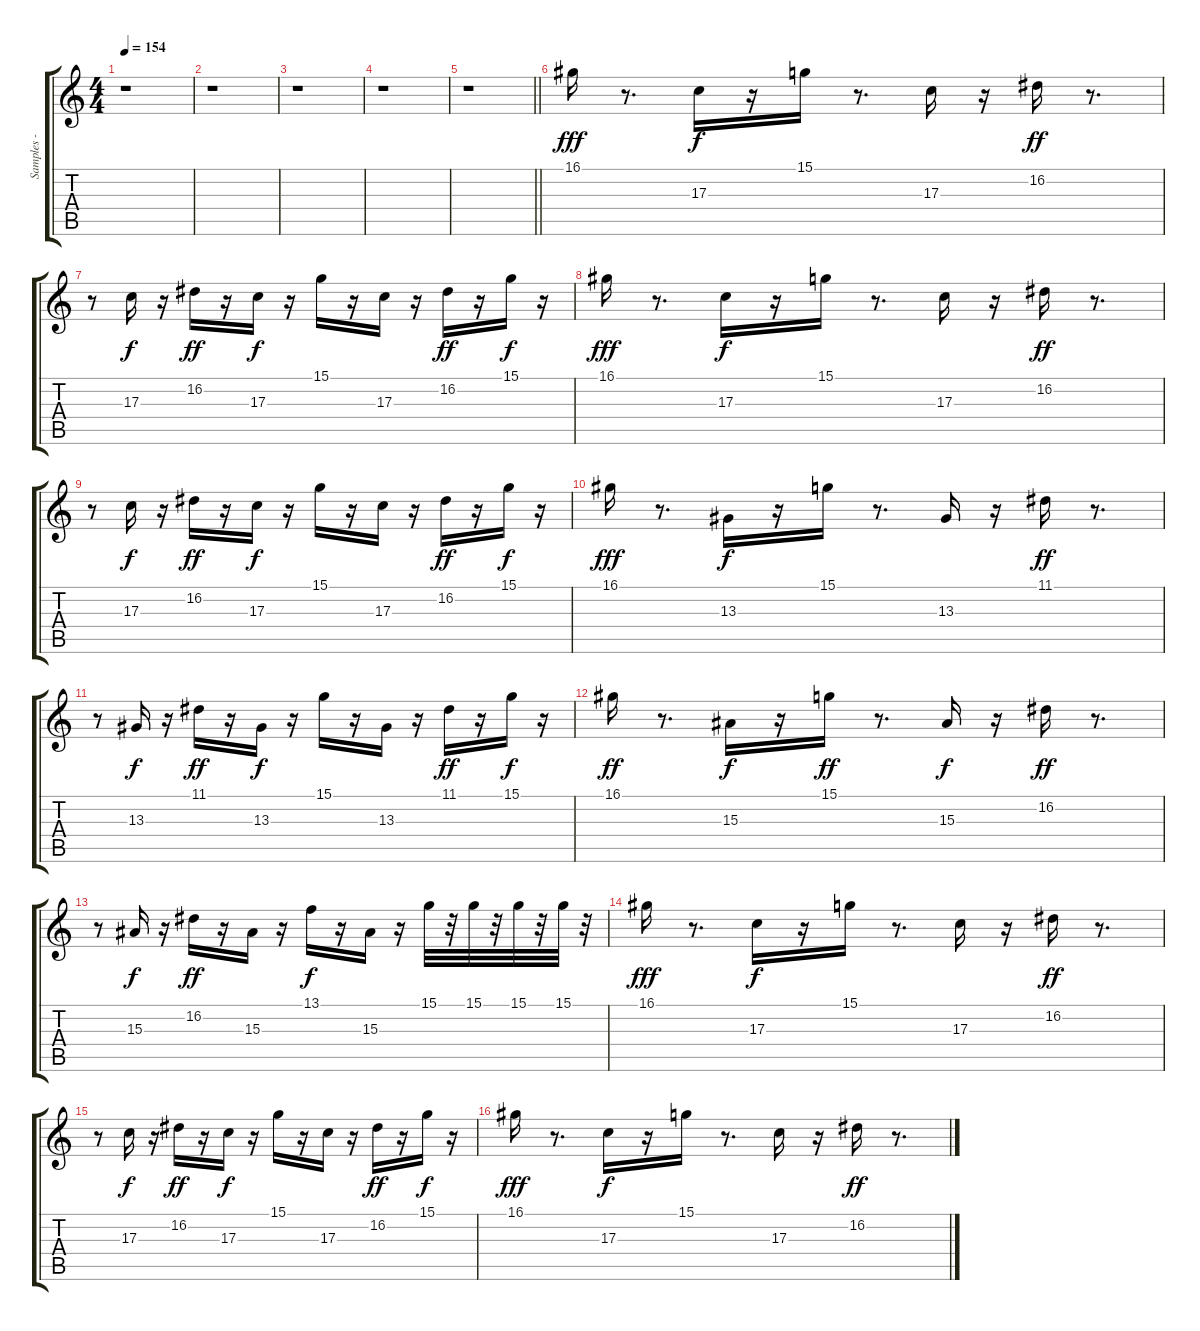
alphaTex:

\track ("Samples - 1" "Samples - ") {instrument lead2sawtooth}
\staff {score tabs}
\tuning (E4 B3 G3 D3 A2 E2) {hide}
\ts (4 4)
\tempo 154
\clef g2
\ks c
r.1{dy fff} |
r.1 |
r.1 |
r.1 |
\barLineRight lightlight
r.1 |
\section ("" " ")
16.1.16 r.8{d} 17.3.16{dy f} r.16 15.1.16 r.8{d} 17.3.16 r.16 16.2.16{dy ff} r.8{d} |
r.8 17.3.16{dy f} r.16 16.2.16{dy ff} r.16 17.3.16{dy f} r.16 15.1.16 r.16 17.3.16 r.16 16.2.16{dy ff} r.16 15.1.16{dy f} r.16 |
16.1.16{dy fff} r.8{d} 17.3.16{dy f} r.16 15.1.16 r.8{d} 17.3.16 r.16 16.2.16{dy ff} r.8{d} |
r.8 17.3.16{dy f} r.16 16.2.16{dy ff} r.16 17.3.16{dy f} r.16 15.1.16 r.16 17.3.16 r.16 16.2.16{dy ff} r.16 15.1.16{dy f} r.16 |
16.1.16{dy fff} r.8{d} 13.3.16{dy f} r.16 15.1.16 r.8{d} 13.3.16 r.16 11.1.16{dy ff} r.8{d} |
r.8 13.3.16{dy f} r.16 11.1.16{dy ff} r.16 13.3.16{dy f} r.16 15.1.16 r.16 13.3.16 r.16 11.1.16{dy ff} r.16 15.1.16{dy f} r.16 |
16.1.16{dy ff} r.8{d} 15.3.16{dy f} r.16 15.1.16{dy ff} r.8{d} 15.3.16{dy f} r.16 16.2.16{dy ff} r.8{d} |
r.8 15.3.16{dy f} r.16 16.2.16{dy ff} r.16 15.3.16 r.16 13.1.16{dy f} r.16 15.3.16 r.16 15.1.32 r.32 15.1.32 r.32 15.1.32 r.32 15.1.32 r.32 |
16.1.16{dy fff} r.8{d} 17.3.16{dy f} r.16 15.1.16 r.8{d} 17.3.16 r.16 16.2.16{dy ff} r.8{d} |
r.8 17.3.16{dy f} r.16 16.2.16{dy ff} r.16 17.3.16{dy f} r.16 15.1.16 r.16 17.3.16 r.16 16.2.16{dy ff} r.16 15.1.16{dy f} r.16 |
16.1.16{dy fff} r.8{d} 17.3.16{dy f} r.16 15.1.16 r.8{d} 17.3.16 r.16 16.2.16{dy ff} r.8{d}
